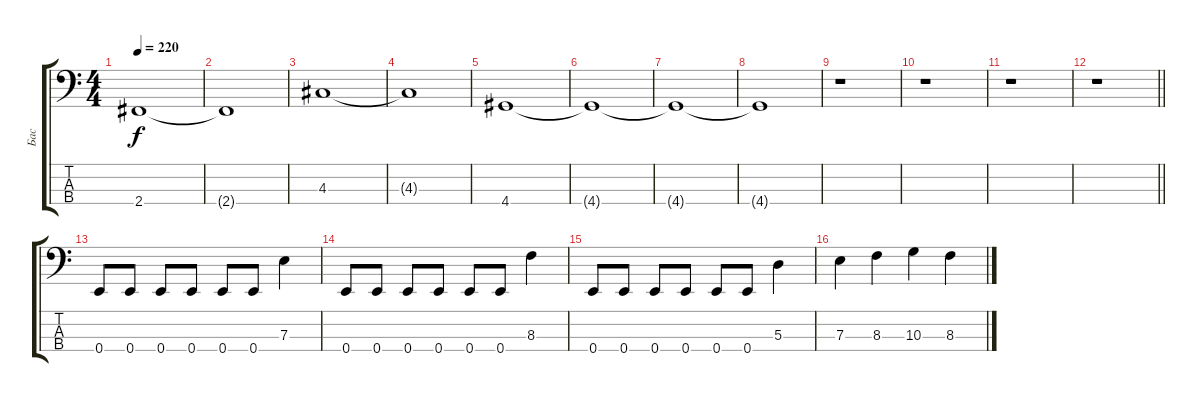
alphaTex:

\track ("Бас" "Бас") {instrument electricbassfinger}
\staff {score tabs}
\tuning (G2 D2 A1 E1) {hide}
\ts (4 4)
\tempo 220
\clef f4
\ks c
2.4.1{dy f} |
2.4{t}.1 |
4.3.1 |
4.3{t}.1 |
4.4.1 |
4.4{t}.1 |
4.4{t}.1 |
4.4{t}.1 |
r.1 |
r.1 |
r.1 |
\barLineRight lightlight
r.1 |
0.4.8 0.4.8 0.4.8 0.4.8 0.4.8 0.4.8 7.3.4 |
0.4.8 0.4.8 0.4.8 0.4.8 0.4.8 0.4.8 8.3.4 |
0.4.8 0.4.8 0.4.8 0.4.8 0.4.8 0.4.8 5.3.4 |
7.3.4 8.3.4 10.3.4 8.3.4
